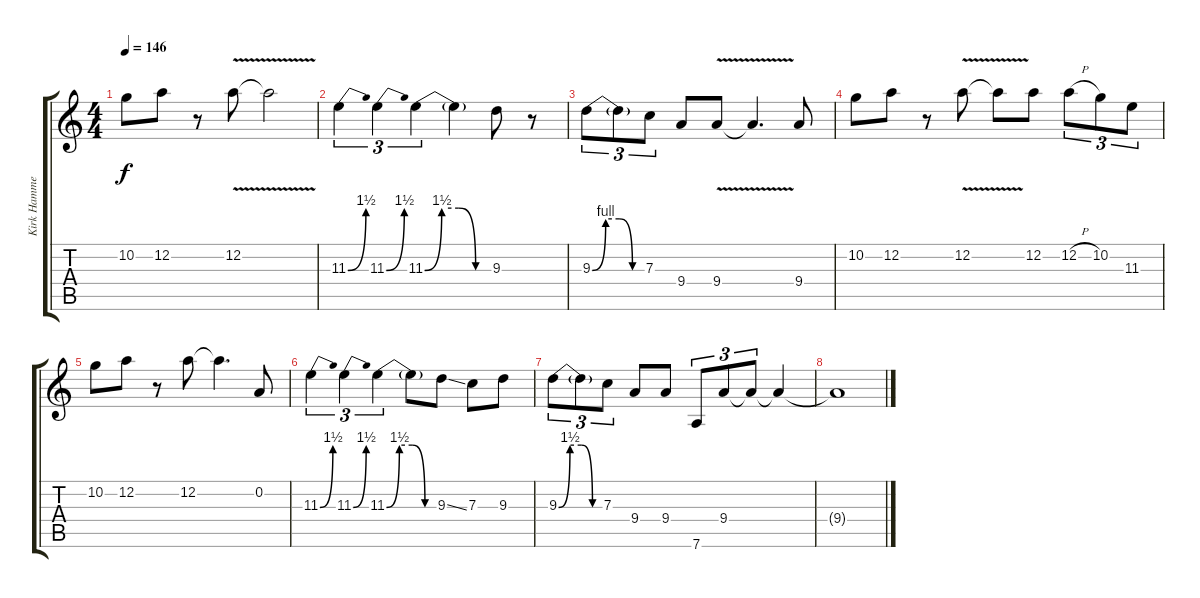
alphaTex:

\track ("Kirk Hammett" "Kirk Hamme") {instrument distortionguitar}
\staff {score tabs}
\tuning (D4 A3 F3 C3 G2 D2) {hide}
\ts (4 4)
\tempo 146
\clef g2
\ks c
10.2.8{dy f} 12.2.8 r.8 12.2{v}.8 12.2{t}.2 |
11.3{be (bend 0 0 60 6)}.4{tu (3 2)} 11.3{be (bend 0 0 60 6)}.4{tu (3 2)} 11.3{be (custom 0 0 15 6 30 6 45 0 60 0)}.4{tu (3 2)} 11.3{t}.4 9.3.8 r.8 |
9.3{be (custom 0 0 15 4 30 4 45 0 60 0)}.8{tu (3 2)} 9.3{t}.8{tu (3 2)} 7.3.8{tu (3 2)} 9.4.8 9.4{v}.8 9.4{t}.4{d} 9.4.8 |
10.2.8 12.2.8 r.8 12.2{v}.8 12.2{t}.8 12.2.8 12.2{h}.8{tu (3 2)} 10.2.8{tu (3 2)} 11.3.8{tu (3 2)} |
10.2.8 12.2.8 r.8 12.2.8 12.2{t}.4{d} 0.2.8 |
11.3{be (bend 0 0 60 6)}.4{tu (3 2)} 11.3{be (bend 0 0 60 6)}.4{tu (3 2)} 11.3{be (custom 0 0 15 6 30 6 45 0 60 0)}.4{tu (3 2)} 11.3{t}.8 9.3{ss}.8 7.3.8 9.3.8 |
9.3{be (custom 0 0 15 6 30 6 45 0 60 0)}.8{tu (3 2)} 9.3{t}.8{tu (3 2)} 7.3.8{tu (3 2)} 9.4.8 9.4.8 7.6.8{tu (3 2)} 9.4.8{tu (3 2)} 9.4{t}.8{tu (3 2)} 9.4{t}.4 |
9.4{t}.1
